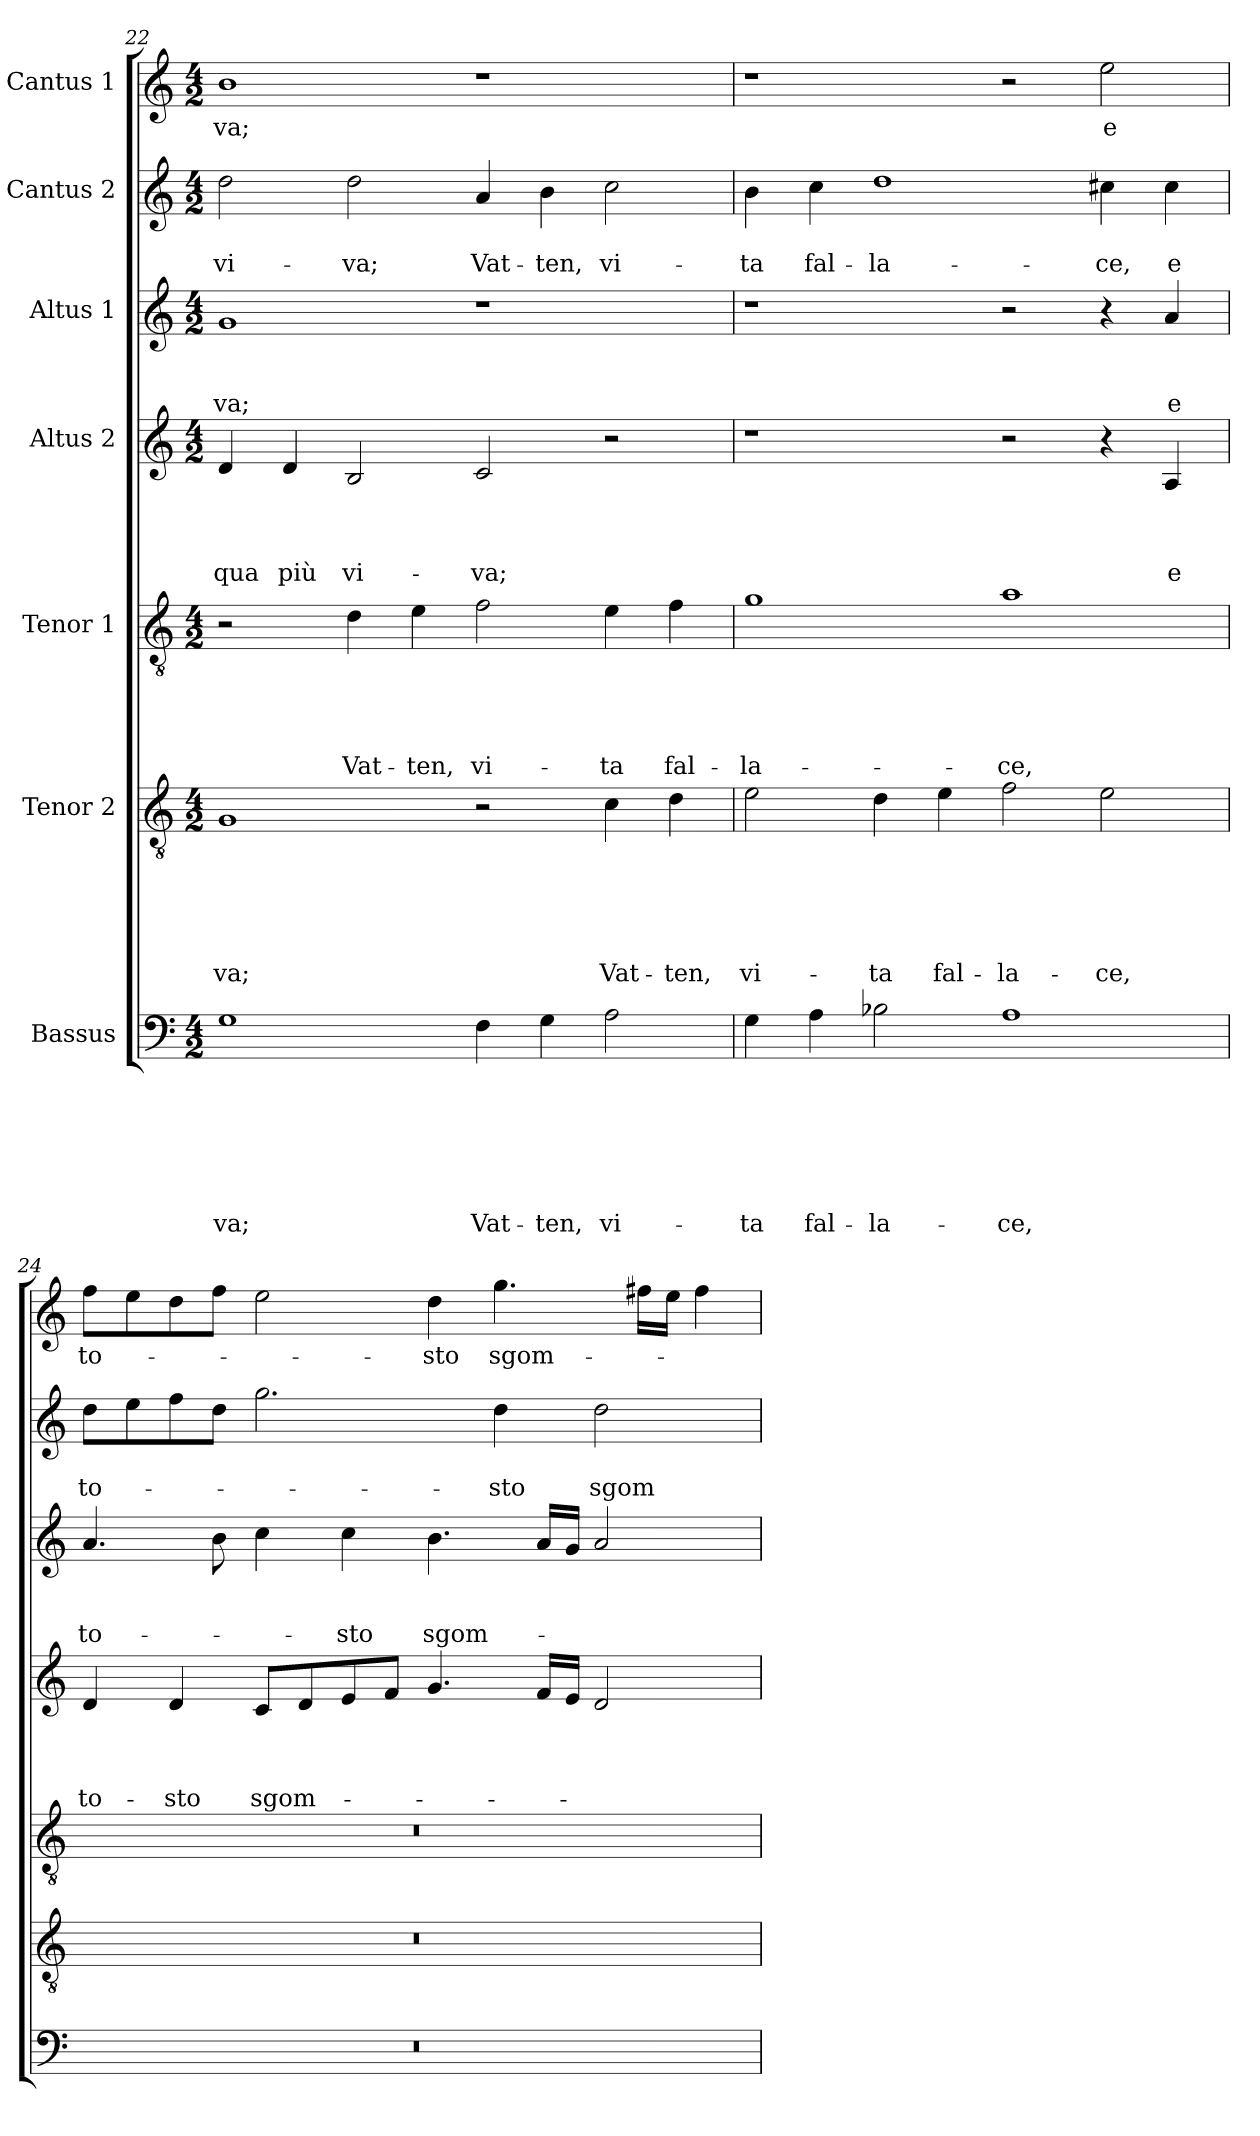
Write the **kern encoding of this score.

**kern	**text	**text	**text	**text	**text	**text	**text	**kern	**text	**text	**text	**text	**text	**text	**kern	**text	**text	**text	**text	**text	**kern	**text	**text	**text	**text	**kern	**text	**text	**text	**kern	**text	**text	**kern	**text
*part7	*part7	*part7	*part7	*part7	*part7	*part7	*part7	*part6	*part6	*part6	*part6	*part6	*part6	*part6	*part5	*part5	*part5	*part5	*part5	*part5	*part4	*part4	*part4	*part4	*part4	*part3	*part3	*part3	*part3	*part2	*part2	*part2	*part1	*part1
*staff7	*staff7	*staff7	*staff7	*staff7	*staff7	*staff7	*staff7	*staff6	*staff6	*staff6	*staff6	*staff6	*staff6	*staff6	*staff5	*staff5	*staff5	*staff5	*staff5	*staff5	*staff4	*staff4	*staff4	*staff4	*staff4	*staff3	*staff3	*staff3	*staff3	*staff2	*staff2	*staff2	*staff1	*staff1
*I"Bassus	*	*	*	*	*	*	*	*I"Tenor 2	*	*	*	*	*	*	*I"Tenor 1	*	*	*	*	*	*I"Altus 2	*	*	*	*	*I"Altus 1	*	*	*	*I"Cantus 2	*	*	*I"Cantus 1	*
*clefF4	*	*	*	*	*	*	*	*clefGv2	*	*	*	*	*	*	*clefGv2	*	*	*	*	*	*clefG2	*	*	*	*	*clefG2	*	*	*	*clefG2	*	*	*clefG2	*
*k[]	*	*	*	*	*	*	*	*k[]	*	*	*	*	*	*	*k[]	*	*	*	*	*	*k[]	*	*	*	*	*k[]	*	*	*	*k[]	*	*	*k[]	*
*a:	*	*	*	*	*	*	*	*a:	*	*	*	*	*	*	*a:	*	*	*	*	*	*a:	*	*	*	*	*a:	*	*	*	*a:	*	*	*a:	*
*M4/2	*	*	*	*	*	*	*	*M4/2	*	*	*	*	*	*	*M4/2	*	*	*	*	*	*M4/2	*	*	*	*	*M4/2	*	*	*	*M4/2	*	*	*M4/2	*
=22	=22	=22	=22	=22	=22	=22	=22	=22	=22	=22	=22	=22	=22	=22	=22	=22	=22	=22	=22	=22	=22	=22	=22	=22	=22	=22	=22	=22	=22	=22	=22	=22	=22	=22
!	!	!	!	!	!	!	!LO:LY:b	!	!	!	!	!	!	!LO:LY:b	!	!	!	!	!	!	!	!	!	!	!LO:LY:b	!	!	!	!LO:LY:b	!	!	!LO:LY:b	!	!LO:LY:b
1G	.	.	.	.	.	.	-va;	1G	.	.	.	.	.	-va;	2r	.	.	.	.	.	4d/	.	.	.	-qua	1g	.	.	-va;	2dd\	.	vi-	1b	-va;
!	!	!	!	!	!	!	!	!	!	!	!	!	!	!	!	!	!	!	!	!	!	!	!	!	!LO:LY:b	!	!	!	!	!	!	!	!	!
.	.	.	.	.	.	.	.	.	.	.	.	.	.	.	.	.	.	.	.	.	4d/	.	.	.	più	.	.	.	.	.	.	.	.	.
!	!	!	!	!	!	!	!	!	!	!	!	!	!	!	!	!	!	!	!	!LO:LY:b	!	!	!	!	!LO:LY:b	!	!	!	!	!	!	!LO:LY:b	!	!
.	.	.	.	.	.	.	.	.	.	.	.	.	.	.	4d\	.	.	.	.	Vat-	2B/	.	.	.	vi-	.	.	.	.	2dd\	.	-va;	.	.
!	!	!	!	!	!	!	!	!	!	!	!	!	!	!	!	!	!	!	!	!LO:LY:b	!	!	!	!	!	!	!	!	!	!	!	!	!	!
.	.	.	.	.	.	.	.	.	.	.	.	.	.	.	4e\	.	.	.	.	-ten,	.	.	.	.	.	.	.	.	.	.	.	.	.	.
!	!	!	!	!	!	!	!LO:LY:b	!	!	!	!	!	!	!	!	!	!	!	!	!LO:LY:b	!	!	!	!	!LO:LY:b	!	!	!	!	!	!	!LO:LY:b	!	!
4F\	.	.	.	.	.	.	Vat-	2r	.	.	.	.	.	.	2f\	.	.	.	.	vi-	2c/	.	.	.	-va;	1r	.	.	.	4a/	.	Vat-	1r	.
!	!	!	!	!	!	!	!LO:LY:b	!	!	!	!	!	!	!	!	!	!	!	!	!	!	!	!	!	!	!	!	!	!	!	!	!LO:LY:b	!	!
4G\	.	.	.	.	.	.	-ten,	.	.	.	.	.	.	.	.	.	.	.	.	.	.	.	.	.	.	.	.	.	.	4b\	.	-ten,	.	.
!	!	!	!	!	!	!	!LO:LY:b	!	!	!	!	!	!	!LO:LY:b	!	!	!	!	!	!LO:LY:b	!	!	!	!	!	!	!	!	!	!	!	!LO:LY:b	!	!
2A\	.	.	.	.	.	.	vi-	4c\	.	.	.	.	.	Vat-	4e\	.	.	.	.	-ta	2r	.	.	.	.	.	.	.	.	2cc\	.	vi-	.	.
!	!	!	!	!	!	!	!	!	!	!	!	!	!	!LO:LY:b	!	!	!	!	!	!LO:LY:b	!	!	!	!	!	!	!	!	!	!	!	!	!	!
.	.	.	.	.	.	.	.	4d\	.	.	.	.	.	-ten,	4f\	.	.	.	.	fal-	.	.	.	.	.	.	.	.	.	.	.	.	.	.
=23	=23	=23	=23	=23	=23	=23	=23	=23	=23	=23	=23	=23	=23	=23	=23	=23	=23	=23	=23	=23	=23	=23	=23	=23	=23	=23	=23	=23	=23	=23	=23	=23	=23	=23
!	!	!	!	!	!	!	!LO:LY:b	!	!	!	!	!	!	!LO:LY:b	!	!	!	!	!	!LO:LY:b	!	!	!	!	!	!	!	!	!	!	!	!LO:LY:b	!	!
4G\	.	.	.	.	.	.	-ta	2e\	.	.	.	.	.	vi-	1g	.	.	.	.	-la-	1r	.	.	.	.	1r	.	.	.	4b\	.	-ta	1r	.
!	!	!	!	!	!	!	!LO:LY:b	!	!	!	!	!	!	!	!	!	!	!	!	!	!	!	!	!	!	!	!	!	!	!	!	!LO:LY:b	!	!
4A\	.	.	.	.	.	.	fal-	.	.	.	.	.	.	.	.	.	.	.	.	.	.	.	.	.	.	.	.	.	.	4cc\	.	fal-	.	.
!	!	!	!	!	!	!	!LO:LY:b	!	!	!	!	!	!	!LO:LY:b	!	!	!	!	!	!	!	!	!	!	!	!	!	!	!	!	!	!LO:LY:b	!	!
2B-X\	.	.	.	.	.	.	-la-	4d\	.	.	.	.	.	-ta	.	.	.	.	.	.	.	.	.	.	.	.	.	.	.	1dd	.	-la-	.	.
!	!	!	!	!	!	!	!	!	!	!	!	!	!	!LO:LY:b	!	!	!	!	!	!	!	!	!	!	!	!	!	!	!	!	!	!	!	!
.	.	.	.	.	.	.	.	4e\	.	.	.	.	.	fal-	.	.	.	.	.	.	.	.	.	.	.	.	.	.	.	.	.	.	.	.
!	!	!	!	!	!	!	!LO:LY:b	!	!	!	!	!	!	!LO:LY:b	!	!	!	!	!	!LO:LY:b	!	!	!	!	!	!	!	!	!	!	!	!	!	!
1A	.	.	.	.	.	.	-ce,	2f\	.	.	.	.	.	-la-	1a	.	.	.	.	-ce,	2r	.	.	.	.	2r	.	.	.	.	.	.	2r	.
!	!	!	!	!	!	!	!	!	!	!	!	!	!	!LO:LY:b	!	!	!	!	!	!	!	!	!	!	!	!	!	!	!	!	!	!LO:LY:b	!	!LO:LY:b
.	.	.	.	.	.	.	.	2e\	.	.	.	.	.	-ce,	.	.	.	.	.	.	4r	.	.	.	.	4r	.	.	.	4cc#X\	.	-ce,	2ee\	e
!	!	!	!	!	!	!	!	!	!	!	!	!	!	!	!	!	!	!	!	!	!	!	!	!	!LO:LY:b	!	!	!	!LO:LY:b	!	!	!LO:LY:b	!	!
.	.	.	.	.	.	.	.	.	.	.	.	.	.	.	.	.	.	.	.	.	4A/	.	.	.	e	4a/	.	.	e	4cc#\	.	e	.	.
=24	=24	=24	=24	=24	=24	=24	=24	=24	=24	=24	=24	=24	=24	=24	=24	=24	=24	=24	=24	=24	=24	=24	=24	=24	=24	=24	=24	=24	=24	=24	=24	=24	=24	=24
!	!	!	!	!	!	!	!	!	!	!	!	!	!	!	!	!	!	!	!	!	!	!	!	!	!LO:LY:b	!	!	!	!LO:LY:b	!	!	!LO:LY:b	!	!LO:LY:b
0r	.	.	.	.	.	.	.	0r	.	.	.	.	.	.	0r	.	.	.	.	.	4d/	.	.	.	to-	4.a/	.	.	to-	8dd\L	.	to-	8ff\L	to-
.	.	.	.	.	.	.	.	.	.	.	.	.	.	.	.	.	.	.	.	.	.	.	.	.	.	.	.	.	.	8ee\	.	.	8ee\	.
!	!	!	!	!	!	!	!	!	!	!	!	!	!	!	!	!	!	!	!	!	!	!	!	!	!LO:LY:b	!	!	!	!	!	!	!	!	!
.	.	.	.	.	.	.	.	.	.	.	.	.	.	.	.	.	.	.	.	.	4d/	.	.	.	-sto	.	.	.	.	8ff\	.	.	8dd\	.
.	.	.	.	.	.	.	.	.	.	.	.	.	.	.	.	.	.	.	.	.	.	.	.	.	.	8b\	.	.	.	8dd\J	.	.	8ff\J	.
!	!	!	!	!	!	!	!	!	!	!	!	!	!	!	!	!	!	!	!	!	!	!	!	!	!LO:LY:b	!	!	!	!	!	!	!	!	!
.	.	.	.	.	.	.	.	.	.	.	.	.	.	.	.	.	.	.	.	.	8c/L	.	.	.	sgom-	4cc\	.	.	.	2.gg\	.	.	2ee\	.
.	.	.	.	.	.	.	.	.	.	.	.	.	.	.	.	.	.	.	.	.	8d/	.	.	.	.	.	.	.	.	.	.	.	.	.
!	!	!	!	!	!	!	!	!	!	!	!	!	!	!	!	!	!	!	!	!	!	!	!	!	!	!	!	!	!LO:LY:b	!	!	!	!	!
.	.	.	.	.	.	.	.	.	.	.	.	.	.	.	.	.	.	.	.	.	8e/	.	.	.	.	4cc\	.	.	-sto	.	.	.	.	.
.	.	.	.	.	.	.	.	.	.	.	.	.	.	.	.	.	.	.	.	.	8f/J	.	.	.	.	.	.	.	.	.	.	.	.	.
!	!	!	!	!	!	!	!	!	!	!	!	!	!	!	!	!	!	!	!	!	!	!	!	!	!	!	!	!	!LO:LY:b	!	!	!	!	!LO:LY:b
.	.	.	.	.	.	.	.	.	.	.	.	.	.	.	.	.	.	.	.	.	4.g/	.	.	.	.	4.b\	.	.	sgom-	.	.	.	4dd\	-sto
!	!	!	!	!	!	!	!	!	!	!	!	!	!	!	!	!	!	!	!	!	!	!	!	!	!	!	!	!	!	!	!	!LO:LY:b	!	!LO:LY:b
.	.	.	.	.	.	.	.	.	.	.	.	.	.	.	.	.	.	.	.	.	.	.	.	.	.	.	.	.	.	4dd\	.	-sto	4.gg\	sgom-
.	.	.	.	.	.	.	.	.	.	.	.	.	.	.	.	.	.	.	.	.	16f/LL	.	.	.	.	16a/LL	.	.	.	.	.	.	.	.
.	.	.	.	.	.	.	.	.	.	.	.	.	.	.	.	.	.	.	.	.	16e/JJ	.	.	.	.	16g/JJ	.	.	.	.	.	.	.	.
!	!	!	!	!	!	!	!	!	!	!	!	!	!	!	!	!	!	!	!	!	!	!	!	!	!	!	!	!	!	!	!	!LO:LY:b	!	!
.	.	.	.	.	.	.	.	.	.	.	.	.	.	.	.	.	.	.	.	.	2d/	.	.	.	.	2a/	.	.	.	2dd\	.	sgom-	.	.
.	.	.	.	.	.	.	.	.	.	.	.	.	.	.	.	.	.	.	.	.	.	.	.	.	.	.	.	.	.	.	.	.	16ff#X\LL	.
.	.	.	.	.	.	.	.	.	.	.	.	.	.	.	.	.	.	.	.	.	.	.	.	.	.	.	.	.	.	.	.	.	16ee\JJ	.
.	.	.	.	.	.	.	.	.	.	.	.	.	.	.	.	.	.	.	.	.	.	.	.	.	.	.	.	.	.	.	.	.	4ff#\	.
=	=	=	=	=	=	=	=	=	=	=	=	=	=	=	=	=	=	=	=	=	=	=	=	=	=	=	=	=	=	=	=	=	=	=
*-	*-	*-	*-	*-	*-	*-	*-	*-	*-	*-	*-	*-	*-	*-	*-	*-	*-	*-	*-	*-	*-	*-	*-	*-	*-	*-	*-	*-	*-	*-	*-	*-	*-	*-
